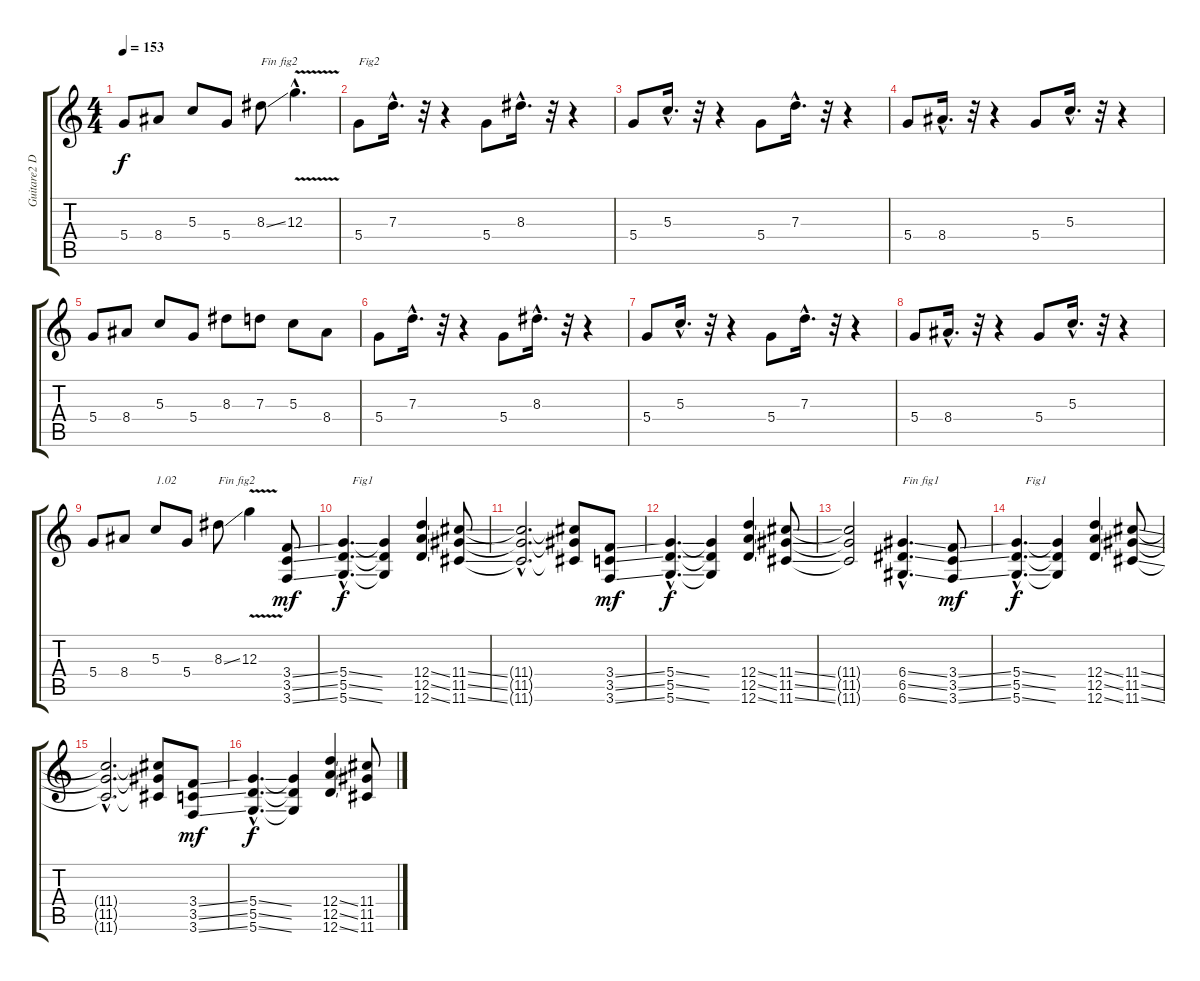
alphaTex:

\track ("Guitare2 Dr-D" "Guitare2 D") {instrument distortionguitar}
\staff {score tabs}
\tuning (E4 B3 G3 D3 A2 D2) {hide}
\ts (4 4)
\tempo 153
\clef g2
\ks c
5.4.8{dy f} 8.4.8 5.3.8 5.4.8 8.3{ss}.8{txt "Fin fig2"} 12.3{v hac}.4{d} |
5.4.8{txt "Fig2"} 7.3{hac}.16{d} r.32 r.4 5.4.8 8.3{hac}.16{d} r.32 r.4 |
5.4.8 5.3{hac}.16{d} r.32 r.4 5.4.8 7.3{hac}.16{d} r.32 r.4 |
5.4.8 8.4{hac}.16{d} r.32 r.4 5.4.8 5.3{hac}.16{d} r.32 r.4 |
5.4.8 8.4.8 5.3.8 5.4.8 8.3.8 7.3.8 5.3.8 8.4.8 |
5.4.8 7.3{hac}.16{d} r.32 r.4 5.4.8 8.3{hac}.16{d} r.32 r.4 |
5.4.8 5.3{hac}.16{d} r.32 r.4 5.4.8 7.3{hac}.16{d} r.32 r.4 |
5.4.8 8.4{hac}.16{d} r.32 r.4 5.4.8 5.3{hac}.16{d} r.32 r.4 |
5.4.8 8.4.8 5.3.8{txt "1.02"} 5.4.8 8.3{ss}.8{txt "Fin fig2"} 12.3{v}.4 (3.4{ss} 3.5{ss} 3.6{ss}).8{dy mf} |
(5.4{ss hac} 5.5{ss hac} 5.6{ss hac}).4{d txt "   Fig1" dy f} (5.4{t} 5.5{t} 5.6{t}).4 (12.4{ss} 12.5{ss} 12.6{ss}).4 (11.4{ss} 11.5{ss} 11.6{ss}).8 |
(11.4{hac t} 11.5{hac t} 11.6{hac t}).2{d} (11.4{t} 11.5{t} 11.6{t}).8 (3.4{ss} 3.5{ss} 3.6{ss}).8{dy mf} |
(5.4{ss hac} 5.5{ss hac} 5.6{ss hac}).4{d dy f} (5.4{t} 5.5{t} 5.6{t}).4 (12.4{ss} 12.5{ss} 12.6{ss}).4 (11.4{ss} 11.5{ss} 11.6{ss}).8 |
(11.4{t} 11.5{t} 11.6{t}).2 (6.4{ss hac} 6.5{ss hac} 6.6{ss hac}).4{d txt "Fin fig1"} (3.4{ss} 3.5{ss} 3.6{ss}).8{dy mf} |
(5.4{ss hac} 5.5{ss hac} 5.6{ss hac}).4{d txt "   Fig1" dy f} (5.4{t} 5.5{t} 5.6{t}).4 (12.4{ss} 12.5{ss} 12.6{ss}).4 (11.4{ss} 11.5{ss} 11.6{ss}).8 |
(11.4{hac t} 11.5{hac t} 11.6{hac t}).2{d} (11.4{t} 11.5{t} 11.6{t}).8 (3.4{ss} 3.5{ss} 3.6{ss}).8{dy mf} |
(5.4{ss hac} 5.5{ss hac} 5.6{ss hac}).4{d dy f} (5.4{t} 5.5{t} 5.6{t}).4 (12.4{ss} 12.5{ss} 12.6{ss}).4 (11.4{ss} 11.5{ss} 11.6{ss}).8
